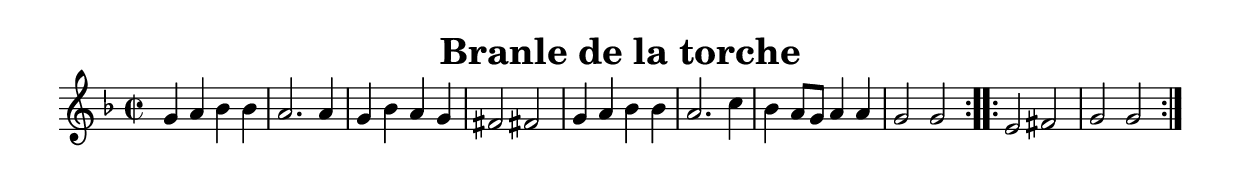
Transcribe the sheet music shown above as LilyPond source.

\version "2.7.40"
\header {
	crossRefNumber = "1"
	footnotes = "\\\\pour plus d'information : http://graner.name/nicolas/arbeau/"
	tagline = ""
	title = "Branle de la torche"
}
voicedefault =  {
\set Score.defaultBarType = ""

\repeat volta 2 {
\override Staff.TimeSignature #'style = #'C
 \time 2/2 \key f \major   g'4    a'4    bes'4    bes'4    a'2.    a'4    g'4   
 bes'4    a'4    g'4    fis'2    fis'!2    g'4    a'4    bes'4    bes'4    a'2. 
   c''4    bes'4    a'8    g'8    a'4    a'4    g'2    g'2    
} \repeat volta 2 {     e'2    fis'2    g'2    g'2    } \repeat volta 2 {   }
}

\score{
    <<

	\context Staff="default"
	{
	    \voicedefault 
	}

    >>
	\layout { indent = 0.0\cm 
	}
	\midi { \tempo 2=100 }
}
